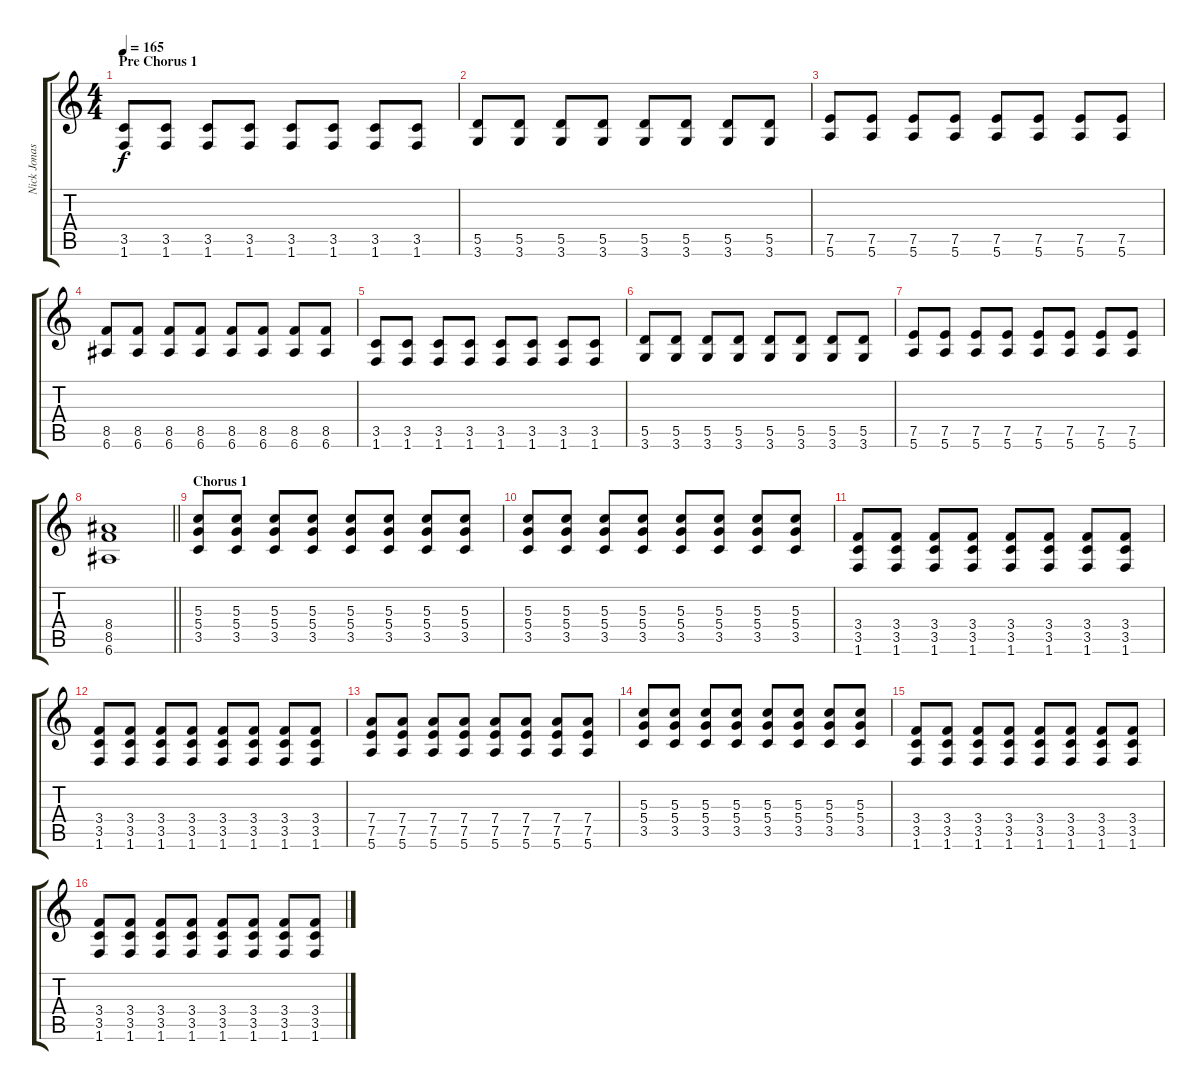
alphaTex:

\track ("Nick Jonas" "Nick Jonas") {instrument distortionguitar}
\staff {score tabs}
\tuning (E4 B3 G3 D3 A2 E2) {hide}
\ts (4 4)
\section ("" "Pre Chorus 1")
\tempo 165
\clef g2
\ks c
(3.5 1.6).8{dy f} (3.5 1.6).8 (3.5 1.6).8 (3.5 1.6).8 (3.5 1.6).8 (3.5 1.6).8 (3.5 1.6).8 (3.5 1.6).8 |
(5.5 3.6).8 (5.5 3.6).8 (5.5 3.6).8 (5.5 3.6).8 (5.5 3.6).8 (5.5 3.6).8 (5.5 3.6).8 (5.5 3.6).8 |
(7.5 5.6).8 (7.5 5.6).8 (7.5 5.6).8 (7.5 5.6).8 (7.5 5.6).8 (7.5 5.6).8 (7.5 5.6).8 (7.5 5.6).8 |
(8.5 6.6).8 (8.5 6.6).8 (8.5 6.6).8 (8.5 6.6).8 (8.5 6.6).8 (8.5 6.6).8 (8.5 6.6).8 (8.5 6.6).8 |
(3.5 1.6).8 (3.5 1.6).8 (3.5 1.6).8 (3.5 1.6).8 (3.5 1.6).8 (3.5 1.6).8 (3.5 1.6).8 (3.5 1.6).8 |
(5.5 3.6).8 (5.5 3.6).8 (5.5 3.6).8 (5.5 3.6).8 (5.5 3.6).8 (5.5 3.6).8 (5.5 3.6).8 (5.5 3.6).8 |
(7.5 5.6).8 (7.5 5.6).8 (7.5 5.6).8 (7.5 5.6).8 (7.5 5.6).8 (7.5 5.6).8 (7.5 5.6).8 (7.5 5.6).8 |
\barLineRight lightlight
(8.4 8.5 6.6).1 |
\section ("" "Chorus 1")
(5.3 5.4 3.5).8 (5.3 5.4 3.5).8 (5.3 5.4 3.5).8 (5.3 5.4 3.5).8 (5.3 5.4 3.5).8 (5.3 5.4 3.5).8 (5.3 5.4 3.5).8 (5.3 5.4 3.5).8 |
(5.3 5.4 3.5).8 (5.3 5.4 3.5).8 (5.3 5.4 3.5).8 (5.3 5.4 3.5).8 (5.3 5.4 3.5).8 (5.3 5.4 3.5).8 (5.3 5.4 3.5).8 (5.3 5.4 3.5).8 |
(3.4 3.5 1.6).8 (3.4 3.5 1.6).8 (3.4 3.5 1.6).8 (3.4 3.5 1.6).8 (3.4 3.5 1.6).8 (3.4 3.5 1.6).8 (3.4 3.5 1.6).8 (3.4 3.5 1.6).8 |
(3.4 3.5 1.6).8 (3.4 3.5 1.6).8 (3.4 3.5 1.6).8 (3.4 3.5 1.6).8 (3.4 3.5 1.6).8 (3.4 3.5 1.6).8 (3.4 3.5 1.6).8 (3.4 3.5 1.6).8 |
(7.4 7.5 5.6).8 (7.4 7.5 5.6).8 (7.4 7.5 5.6).8 (7.4 7.5 5.6).8 (7.4 7.5 5.6).8 (7.4 7.5 5.6).8 (7.4 7.5 5.6).8 (7.4 7.5 5.6).8 |
(5.3 5.4 3.5).8 (5.3 5.4 3.5).8 (5.3 5.4 3.5).8 (5.3 5.4 3.5).8 (5.3 5.4 3.5).8 (5.3 5.4 3.5).8 (5.3 5.4 3.5).8 (5.3 5.4 3.5).8 |
(3.4 3.5 1.6).8 (3.4 3.5 1.6).8 (3.4 3.5 1.6).8 (3.4 3.5 1.6).8 (3.4 3.5 1.6).8 (3.4 3.5 1.6).8 (3.4 3.5 1.6).8 (3.4 3.5 1.6).8 |
(3.4 3.5 1.6).8 (3.4 3.5 1.6).8 (3.4 3.5 1.6).8 (3.4 3.5 1.6).8 (3.4 3.5 1.6).8 (3.4 3.5 1.6).8 (3.4 3.5 1.6).8 (3.4 3.5 1.6).8
